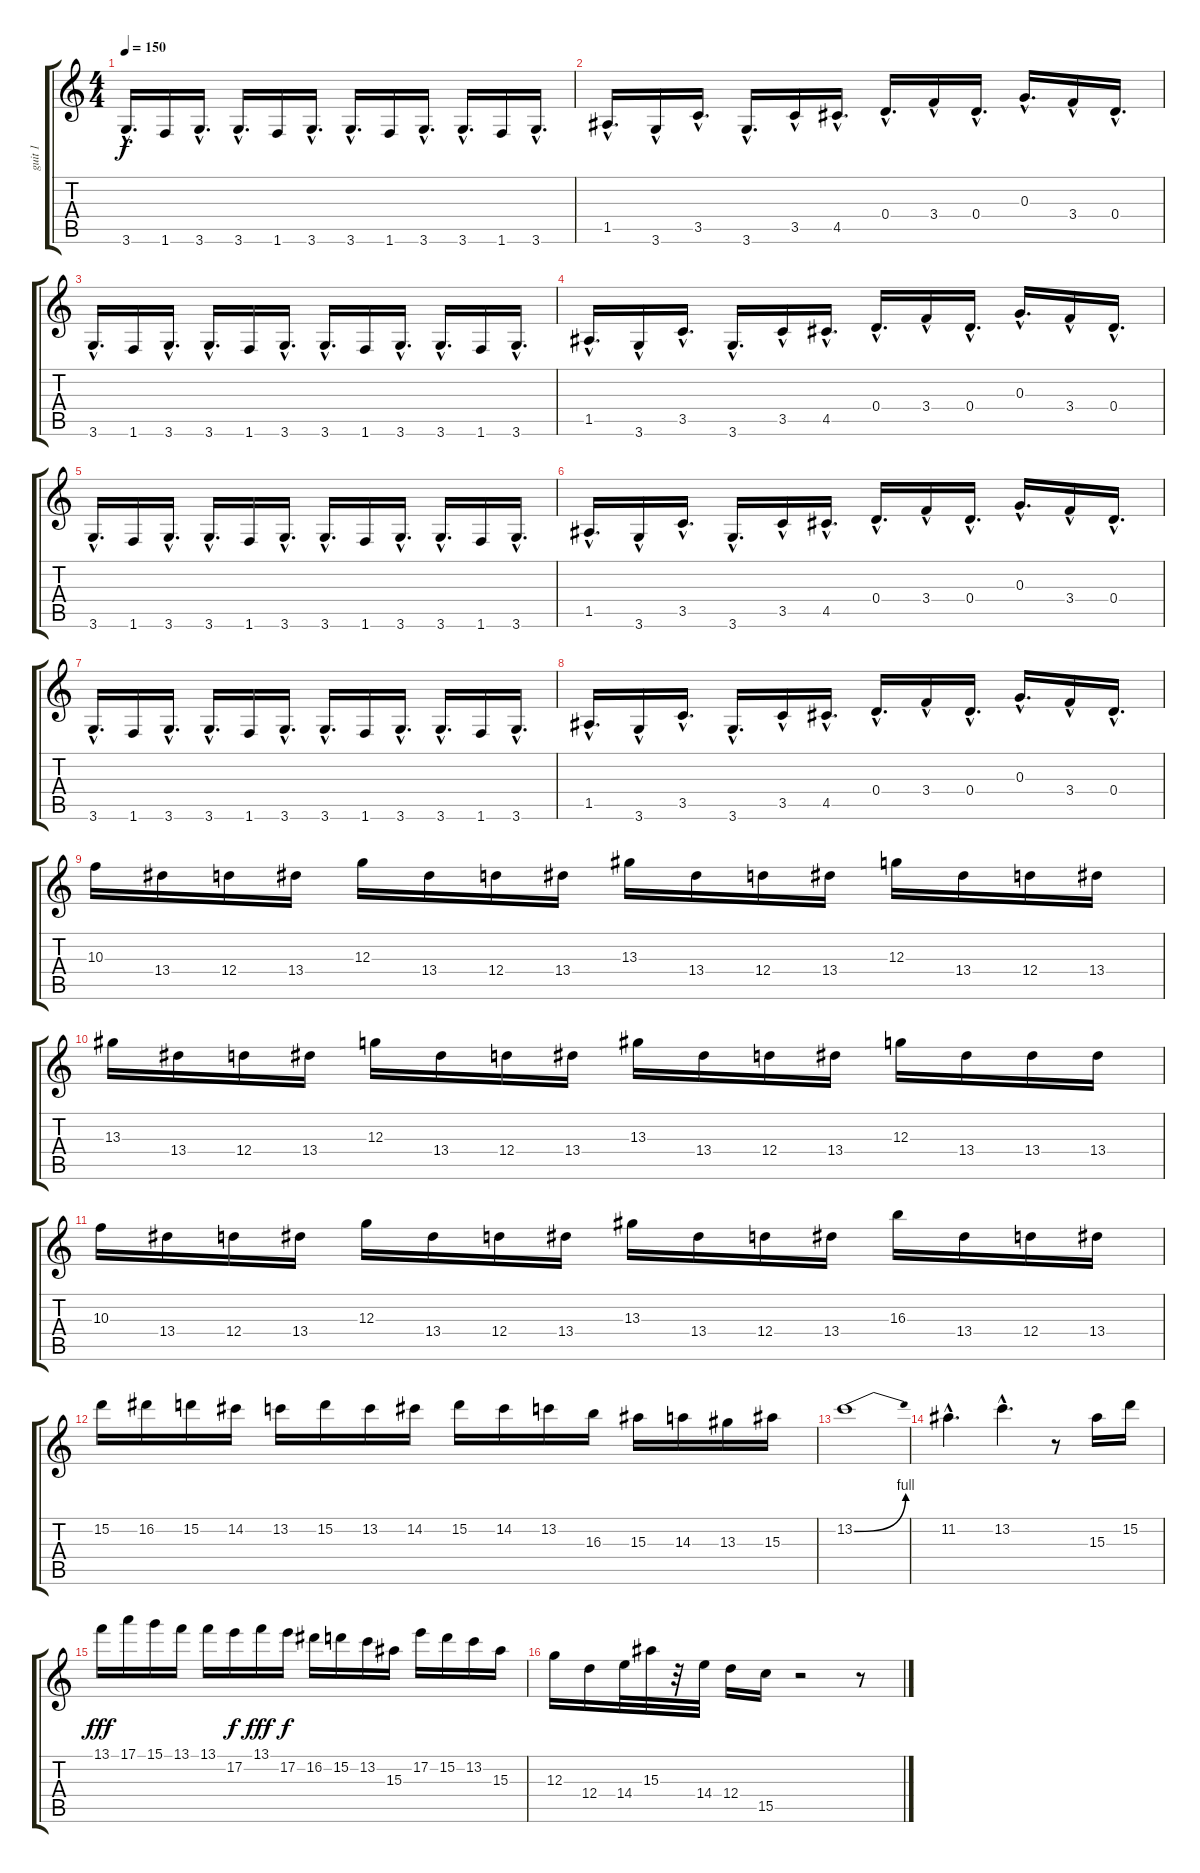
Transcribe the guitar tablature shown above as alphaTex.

\track ("guit 1" "guit 1") {instrument distortionguitar}
\staff {score tabs}
\tuning (E4 B3 G3 D3 A2 E2) {hide}
\ts (4 4)
\tempo 150
\clef g2
\ks c
3.6{hac}.16{d dy f} 1.6.16 3.6{hac}.16{d} 3.6{hac}.16{d} 1.6.16 3.6{hac}.16{d} 3.6{hac}.16{d} 1.6.16 3.6{hac}.16{d} 3.6{hac}.16{d} 1.6.16 3.6{hac}.16{d} |
1.5{hac}.16{d} 3.6{hac}.16 3.5{hac}.16{d} 3.6{hac}.16{d} 3.5{hac}.16 4.5{hac}.16{d} 0.4{hac}.16{d} 3.4{hac}.16 0.4{hac}.16{d} 0.3{hac}.16{d} 3.4{hac}.16 0.4{hac}.16{d} |
3.6{hac}.16{d} 1.6.16 3.6{hac}.16{d} 3.6{hac}.16{d} 1.6.16 3.6{hac}.16{d} 3.6{hac}.16{d} 1.6.16 3.6{hac}.16{d} 3.6{hac}.16{d} 1.6.16 3.6{hac}.16{d} |
1.5{hac}.16{d} 3.6{hac}.16 3.5{hac}.16{d} 3.6{hac}.16{d} 3.5{hac}.16 4.5{hac}.16{d} 0.4{hac}.16{d} 3.4{hac}.16 0.4{hac}.16{d} 0.3{hac}.16{d} 3.4{hac}.16 0.4{hac}.16{d} |
3.6{hac}.16{d} 1.6.16 3.6{hac}.16{d} 3.6{hac}.16{d} 1.6.16 3.6{hac}.16{d} 3.6{hac}.16{d} 1.6.16 3.6{hac}.16{d} 3.6{hac}.16{d} 1.6.16 3.6{hac}.16{d} |
1.5{hac}.16{d} 3.6{hac}.16 3.5{hac}.16{d} 3.6{hac}.16{d} 3.5{hac}.16 4.5{hac}.16{d} 0.4{hac}.16{d} 3.4{hac}.16 0.4{hac}.16{d} 0.3{hac}.16{d} 3.4{hac}.16 0.4{hac}.16{d} |
3.6{hac}.16{d} 1.6.16 3.6{hac}.16{d} 3.6{hac}.16{d} 1.6.16 3.6{hac}.16{d} 3.6{hac}.16{d} 1.6.16 3.6{hac}.16{d} 3.6{hac}.16{d} 1.6.16 3.6{hac}.16{d} |
1.5{hac}.16{d} 3.6{hac}.16 3.5{hac}.16{d} 3.6{hac}.16{d} 3.5{hac}.16 4.5{hac}.16{d} 0.4{hac}.16{d} 3.4{hac}.16 0.4{hac}.16{d} 0.3{hac}.16{d} 3.4{hac}.16 0.4{hac}.16{d} |
10.3.16 13.4.16 12.4.16 13.4.16 12.3.16 13.4.16 12.4.16 13.4.16 13.3.16 13.4.16 12.4.16 13.4.16 12.3.16 13.4.16 12.4.16 13.4.16 |
13.3.16 13.4.16 12.4.16 13.4.16 12.3.16 13.4.16 12.4.16 13.4.16 13.3.16 13.4.16 12.4.16 13.4.16 12.3.16 13.4.16 13.4.16 13.4.16 |
10.3.16 13.4.16 12.4.16 13.4.16 12.3.16 13.4.16 12.4.16 13.4.16 13.3.16 13.4.16 12.4.16 13.4.16 16.3.16 13.4.16 12.4.16 13.4.16 |
15.2.16 16.2.16 15.2.16 14.2.16 13.2.16 15.2.16 13.2.16 14.2.16 15.2.16 14.2.16 13.2.16 16.3.16 15.3.16 14.3.16 13.3.16 15.3.16 |
13.2{be (bend 0 0 60 4)}.1{balance 8} |
11.2{hac}.4{d} 13.2{hac}.4{d} r.8 15.3.16 15.2.16 |
13.1.16{dy fff} 17.1.16 15.1.16 13.1.16 13.1.16 17.2.16{dy f} 13.1.16{dy fff} 17.2.16{dy f} 16.2.16 15.2.16 13.2.16 15.3.16 17.2.16 15.2.16 13.2.16 15.3.16 |
12.3.16 12.4.16 14.4.32 15.3.32 r.32 14.4.32 12.4.16 15.5.16 r.2 r.8
